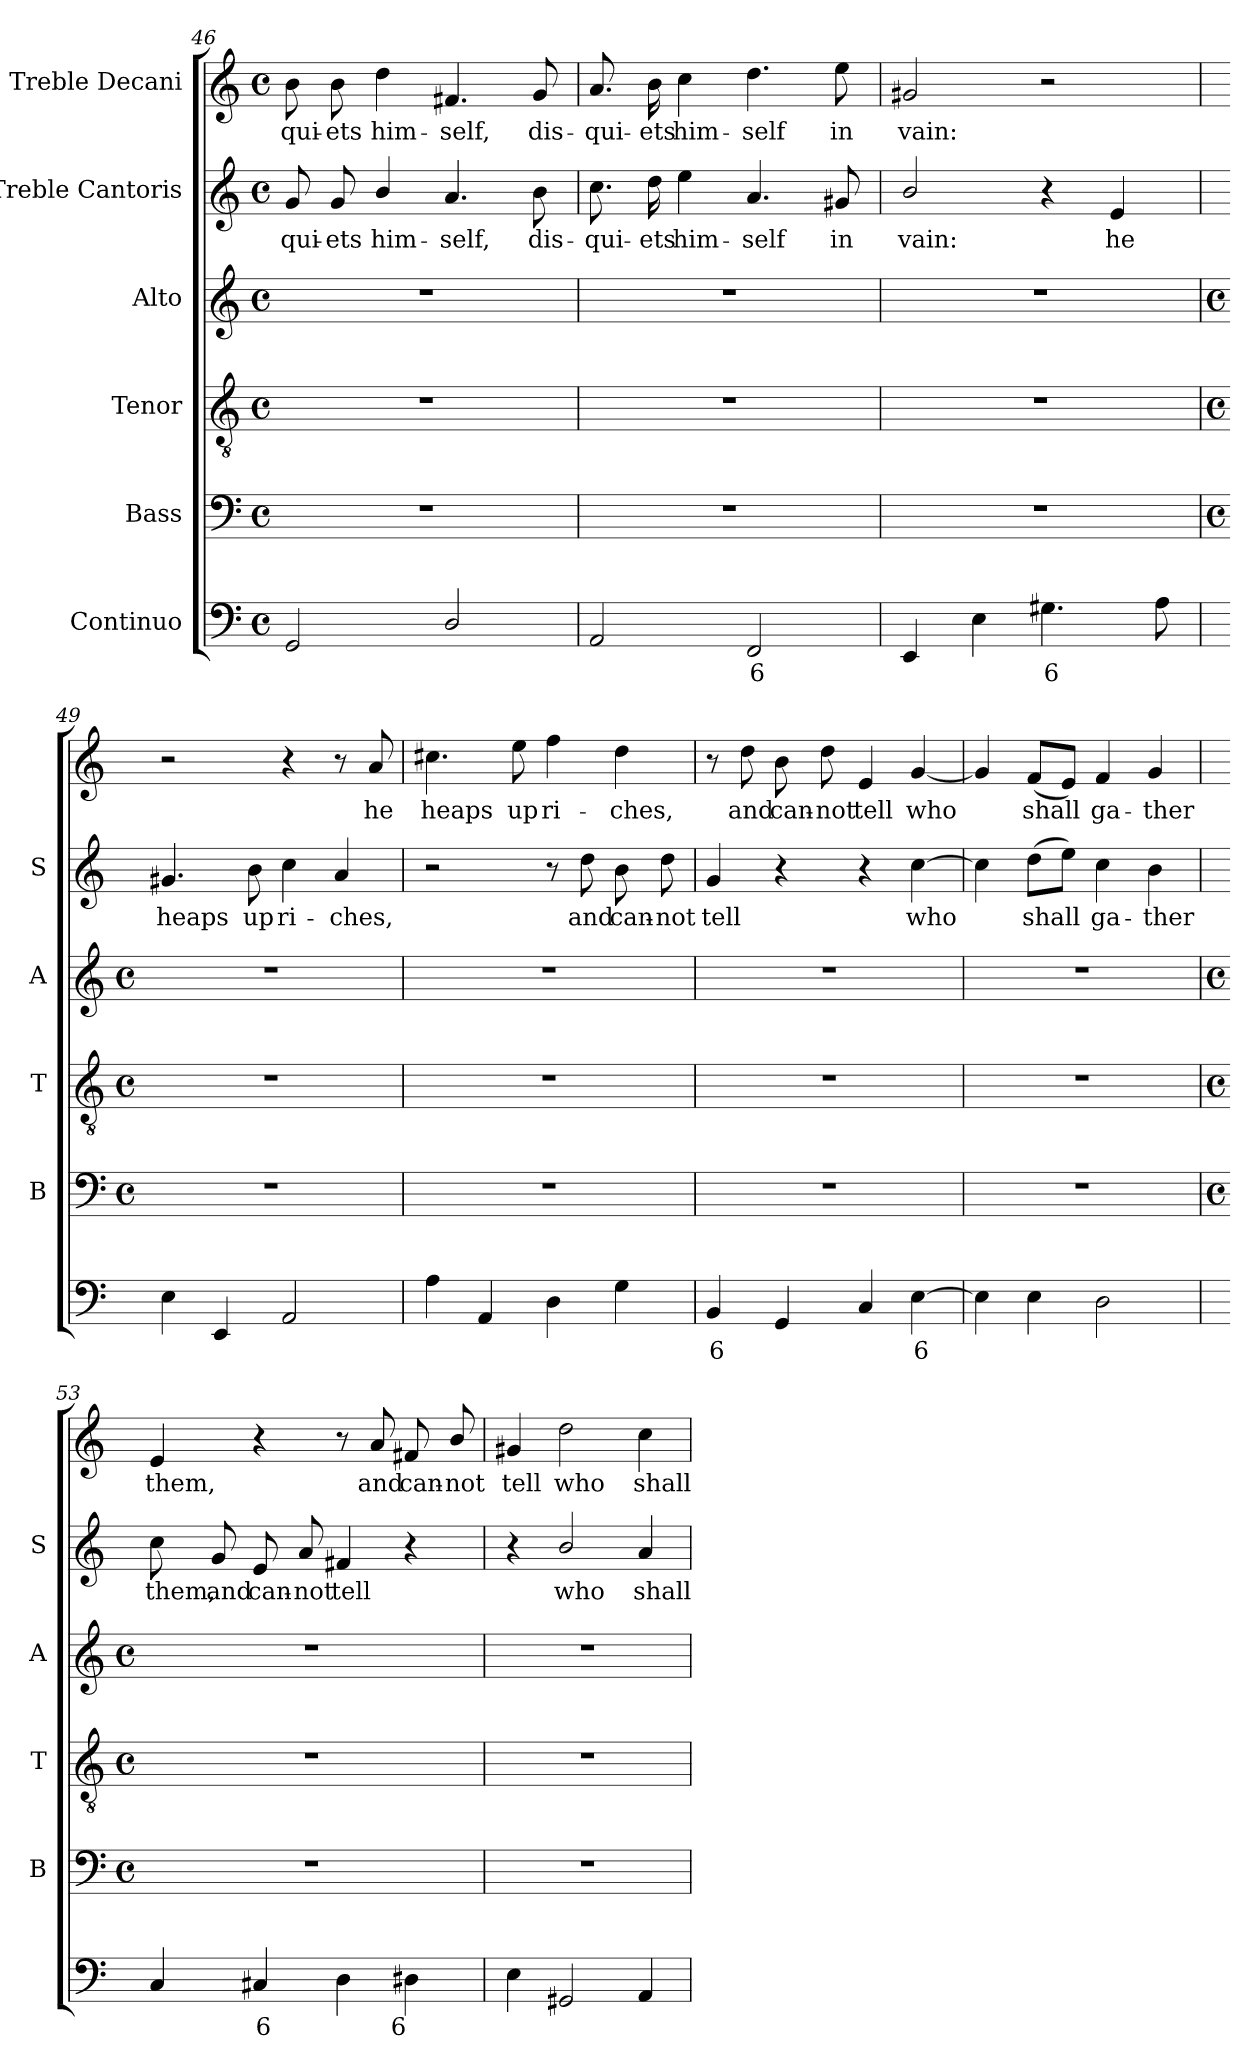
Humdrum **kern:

**kern	**text	**kern	**kern	**kern	**kern	**text	**kern	**text
*part6	*part6	*part5	*part4	*part3	*part2	*part2	*part1	*part1
*staff6	*staff6	*staff5	*staff4	*staff3	*staff2	*staff2	*staff1	*staff1
*I"Continuo	*	*I"Bass	*I"Tenor	*I"Alto	*I"Treble Cantoris	*	*I"Treble Decani	*
*	*	*I'B	*I'T	*I'A	*I'S	*	*	*
*clefF4	*	*clefF4	*clefGv2	*clefG2	*clefG2	*	*clefG2	*
*k[]	*	*k[]	*k[]	*k[]	*k[]	*	*k[]	*
*C:	*	*C:	*C:	*C:	*C:	*	*C:	*
*M4/4	*	*M4/4	*M4/4	*M4/4	*M4/4	*	*M4/4	*
*met(c)	*	*met(c)	*met(c)	*met(c)	*met(c)	*	*met(c)	*
=46	=46	=46	=46	=46	=46	=46	=46	=46
!	!	!	!	!	!	!LO:LY:b	!	!LO:LY:b
2GG	.	1r	1r	1r	8g	-qui-	8b	-qui-
!	!	!	!	!	!	!LO:LY:b	!	!LO:LY:b
.	.	.	.	.	8g	-ets	8b	-ets
!	!	!	!	!	!	!LO:LY:b	!	!LO:LY:b
.	.	.	.	.	4b/	him-	4dd	him-
!	!	!	!	!	!	!LO:LY:b	!	!LO:LY:b
2D/	.	.	.	.	4.a	-self,	4.f#X	-self,
!	!	!	!	!	!	!LO:LY:b	!	!LO:LY:b
.	.	.	.	.	8b	dis-	8g	dis-
=47	=47	=47	=47	=47	=47	=47	=47	=47
!	!	!	!	!	!	!LO:LY:b	!	!LO:LY:b
2AA	.	1r	1r	1r	8.cc	-qui-	8.a	-qui-
!	!	!	!	!	!	!LO:LY:b	!	!LO:LY:b
.	.	.	.	.	16dd	-ets	16b	-ets
!	!	!	!	!	!	!LO:LY:b	!	!LO:LY:b
.	.	.	.	.	4ee	him-	4cc	him-
!	!LO:LY:b	!	!	!	!	!LO:LY:b	!	!LO:LY:b
2FF	6	.	.	.	4.a	-self	4.dd	-self
!	!	!	!	!	!	!LO:LY:b	!	!LO:LY:b
.	.	.	.	.	8g#X	in	8ee	in
=48	=48	=48	=48	=48	=48	=48	=48	=48
!	!	!	!	!	!	!LO:LY:b	!	!LO:LY:b
4EE	.	1r	1r	1r	2b/	vain:	2g#X	vain:
4E	.	.	.	.	.	.	.	.
!	!LO:LY:b	!	!	!	!	!	!	!
4.G#X	6	.	.	.	4r	.	2r	.
!	!	!	!	!	!	!LO:LY:b	!	!
.	.	.	.	.	4e	he	.	.
8A	.	.	.	.	.	.	.	.
!!LO:LB:g=z
=49	=49	=49	=49	=49	=49	=49	=49	=49
*	*	*M4/4	*M4/4	*M4/4	*	*	*	*
*	*	*met(c)	*met(c)	*met(c)	*	*	*	*
!	!	!	!	!	!	!LO:LY:b	!	!
4E	.	1r	1r	1r	4.g#X	heaps	2r	.
4EE	.	.	.	.	.	.	.	.
!	!	!	!	!	!	!LO:LY:b	!	!
.	.	.	.	.	8b	up	.	.
!	!	!	!	!	!	!LO:LY:b	!	!
2AA	.	.	.	.	4cc	ri-	4r	.
!	!	!	!	!	!	!LO:LY:b	!	!
.	.	.	.	.	4a	-ches,	8r	.
!	!	!	!	!	!	!	!	!LO:LY:b
.	.	.	.	.	.	.	8a	he
=50	=50	=50	=50	=50	=50	=50	=50	=50
!	!	!	!	!	!	!	!	!LO:LY:b
4A	.	1r	1r	1r	2r	.	4.cc#X	heaps
4AA	.	.	.	.	.	.	.	.
!	!	!	!	!	!	!	!	!LO:LY:b
.	.	.	.	.	.	.	8ee	up
!	!	!	!	!	!	!	!	!LO:LY:b
4D	.	.	.	.	8r	.	4ff	ri-
!	!	!	!	!	!	!LO:LY:b	!	!
.	.	.	.	.	8dd	and	.	.
!	!	!	!	!	!	!LO:LY:b	!	!LO:LY:b
4G	.	.	.	.	8b	can-	4dd	-ches,
!	!	!	!	!	!	!LO:LY:b	!	!
.	.	.	.	.	8dd	-not	.	.
=51	=51	=51	=51	=51	=51	=51	=51	=51
!	!LO:LY:b	!	!	!	!	!LO:LY:b	!	!
4BB	6	1r	1r	1r	4g	tell	8r	.
!	!	!	!	!	!	!	!	!LO:LY:b
.	.	.	.	.	.	.	8dd	and
!	!	!	!	!	!	!	!	!LO:LY:b
4GG	.	.	.	.	4r	.	8b	can-
!	!	!	!	!	!	!	!	!LO:LY:b
.	.	.	.	.	.	.	8dd	-not
!	!	!	!	!	!	!	!	!LO:LY:b
4C	.	.	.	.	4r	.	4e	tell
!	!LO:LY:b	!	!	!	!	!LO:LY:b	!	!LO:LY:b
[4E	6	.	.	.	[4cc	who	[4g	who
=52	=52	=52	=52	=52	=52	=52	=52	=52
4E]	.	1r	1r	1r	4cc]	.	4g]	.
!	!	!	!	!	!	!LO:LY:b	!	!LO:LY:b
4E	.	.	.	.	(>8ddL	shall	(<8fL	shall
.	.	.	.	.	8eeJ)	.	8eJ)	.
!	!	!	!	!	!	!LO:LY:b	!	!LO:LY:b
2D	.	.	.	.	4cc	ga-	4f	ga-
!	!	!	!	!	!	!LO:LY:b	!	!LO:LY:b
.	.	.	.	.	4b	-ther	4g	-ther
!!LO:LB:g=z
=53	=53	=53	=53	=53	=53	=53	=53	=53
*	*	*M4/4	*M4/4	*M4/4	*	*	*	*
*	*	*met(c)	*met(c)	*met(c)	*	*	*	*
!	!	!	!	!	!	!LO:LY:b	!	!LO:LY:b
4C	.	1r	1r	1r	8cc	them,	4e	them,
!	!	!	!	!	!	!LO:LY:b	!	!
.	.	.	.	.	8g	and	.	.
!	!LO:LY:b	!	!	!	!	!LO:LY:b	!	!
4C#X	6	.	.	.	8e	can-	4r	.
!	!	!	!	!	!	!LO:LY:b	!	!
.	.	.	.	.	8a	-not	.	.
!	!	!	!	!	!	!LO:LY:b	!	!
4D	.	.	.	.	4f#X	tell	8r	.
!	!	!	!	!	!	!	!	!LO:LY:b
.	.	.	.	.	.	.	8a	and
!	!LO:LY:b	!	!	!	!	!	!	!LO:LY:b
4D#X	6	.	.	.	4r	.	8f#X	can-
!	!	!	!	!	!	!	!	!LO:LY:b
.	.	.	.	.	.	.	8b/	-not
=54	=54	=54	=54	=54	=54	=54	=54	=54
!	!	!	!	!	!	!	!	!LO:LY:b
4E	.	1r	1r	1r	4r	.	4g#X	tell
!	!	!	!	!	!	!LO:LY:b	!	!LO:LY:b
2GG#X	.	.	.	.	2b/	who	2dd	who
!	!	!	!	!	!	!LO:LY:b	!	!LO:LY:b
4AA	.	.	.	.	4a	shall	4cc	shall
=	=	=	=	=	=	=	=	=
*-	*-	*-	*-	*-	*-	*-	*-	*-
